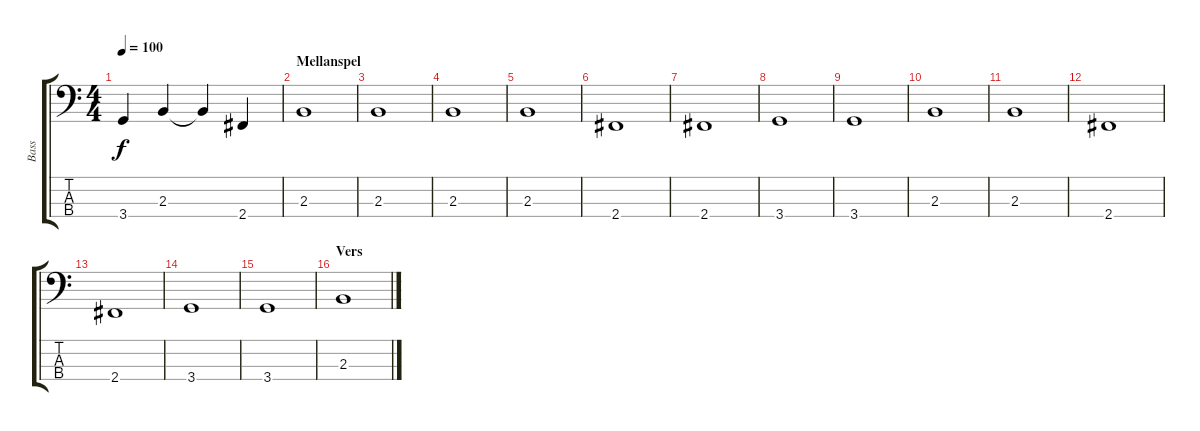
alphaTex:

\track ("Bass" "Bass") {instrument acousticbass}
\staff {score tabs}
\tuning (G2 D2 A1 E1) {hide}
\ts (4 4)
\tempo 100
\clef f4
\ks c
3.4.4{dy f} 2.3.4 2.3{t}.4 2.4.4 |
\section ("" "Mellanspel")
2.3.1 |
2.3.1 |
2.3.1 |
2.3.1 |
2.4.1 |
2.4.1 |
3.4.1 |
3.4.1 |
2.3.1 |
2.3.1 |
2.4.1 |
2.4.1 |
3.4.1 |
3.4.1 |
\section ("" "Vers")
2.3.1
